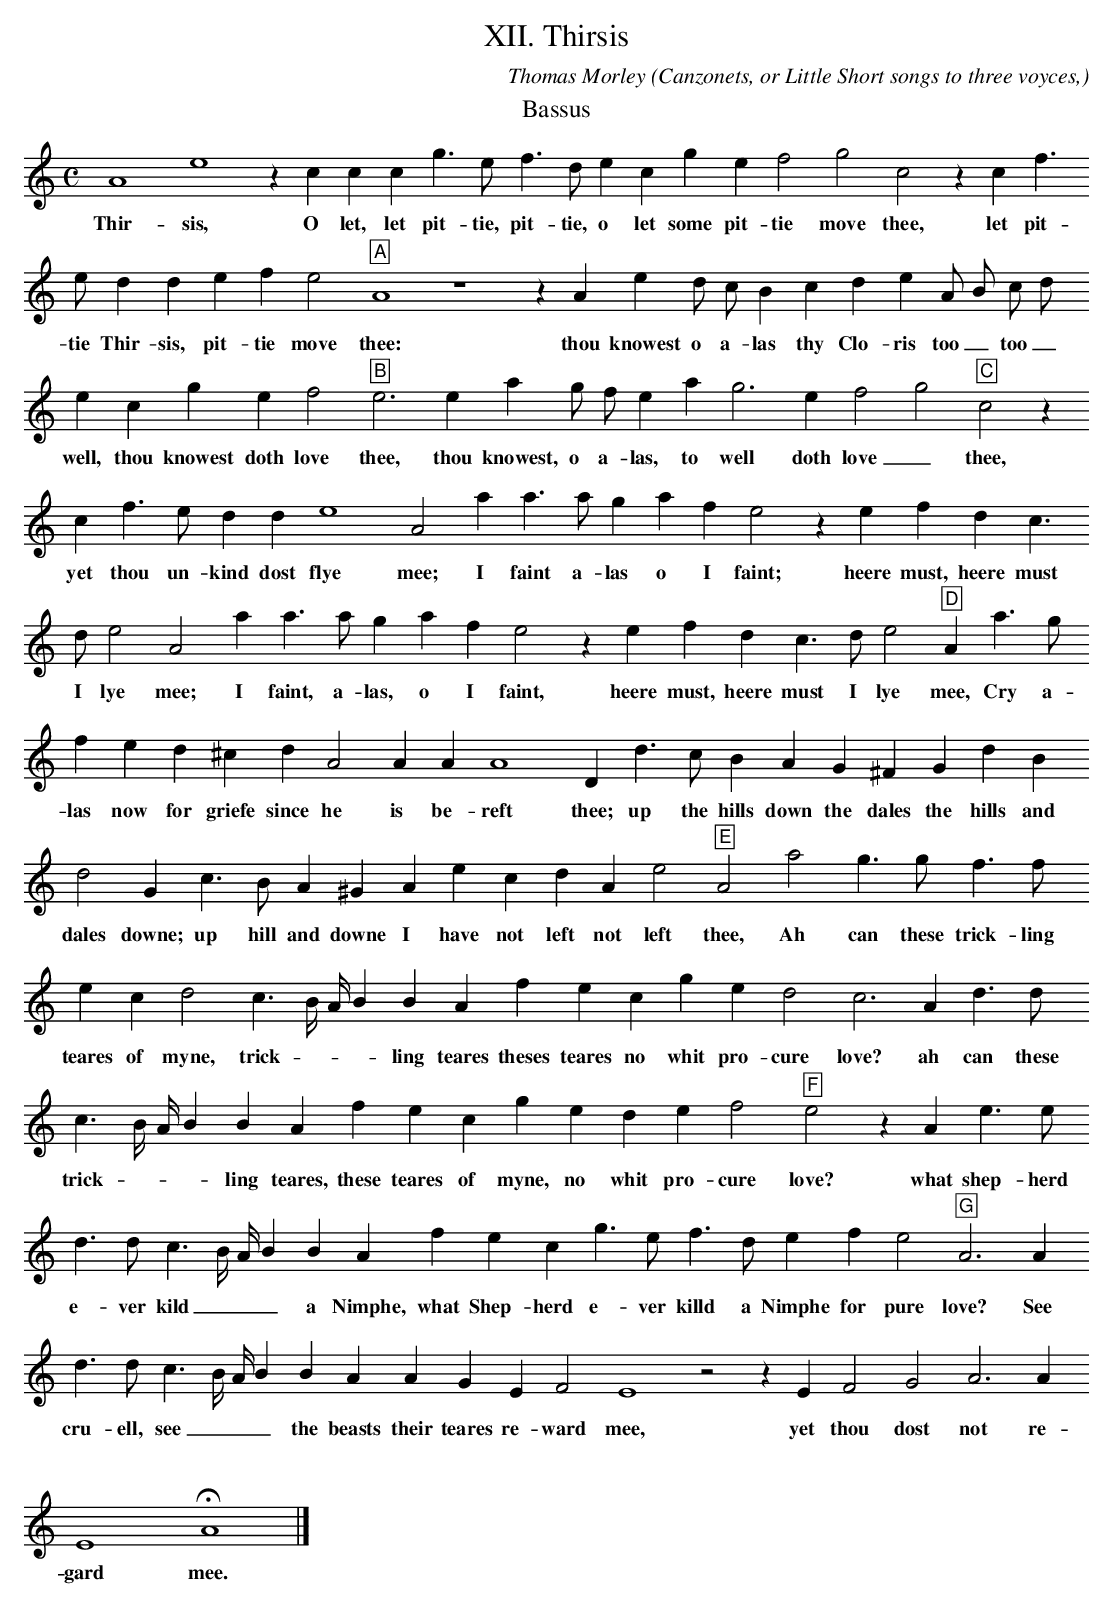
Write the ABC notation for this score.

X:1
T:XII. Thirsis
O: Canzonets, or Little Short songs to three voyces,
C: Thomas Morley
M:C
K: A min -8va
T: Bassus
L:1/4
A4 e4 z c c c g > e f > d e c g e f2\
w:Thir- sis, O let, let pit- tie, pit- tie, o let some  pit- tie
g2 c2 z c f > e d d e f e2 "A"A4 z4\
w: move thee, let pit- tie  Thir- sis, pit- tie move thee:
z A e d/ c/ B c d e A/ B/ c/ d/ e c g e f2\
w:thou knowest o a- las thy Clo- ris too _ too _  well, thou knowest doth love
"B"e3 e a g/ f/ e a g3 e f2 g2 "C"c2 z c f > e d d\
w:thee, thou knowest, o a- las, to well doth love _ thee, yet thou un- kind dost
e4 A2 a a > a g a f e2 z e f d c > d e2 A2\
w:flye mee; I faint a- las o I faint; heere must, heere must I lye mee;
a a > a g a f e2 z e f d c > d e2 "D"A a > g f\
w: I faint,  a- las, o I faint, heere must, heere must I lye mee, Cry a- las
e d ^c d A2 A A A4 D d > c B A G ^F G\
w:now for griefe since he is be- reft thee; up the hills down the dales the
d B d2 G c > B A ^G A e c d A e2 "E"A2 a2\
w:hills and dales downe; up hill and downe I have not left not left thee, Ah
g > g f > f e c d2 c3/2 B// A// B B A f e c\
w:can these trick- ling teares of myne, trick - _ _ ling teares theses teares no
g e d2 c3 A d > d c3/2 B// A// B B A f e c\
w:whit pro- cure love? ah can these trick - _ _ ling teares, these teares of
g e d e f2 "F"e2 z A e > e d> d c3/2 B// A// B B\
w:myne, no whit pro- cure love? what shep- herd e- ver kild _ _ _ a
A f e c g > e f > d e f e2 "G"A3 A\
w:Nimphe, what Shep- herd e- ver killd a Nimphe for pure love? See
d > d c3/2 B// A// B B A A G E F2 E4 z2 z E F2 G2\
w:cru- ell, see _ _ _ the beasts their teares re- ward mee, yet thou dost
A3 A E4 HA4 |]\
w:not re- gard mee.
